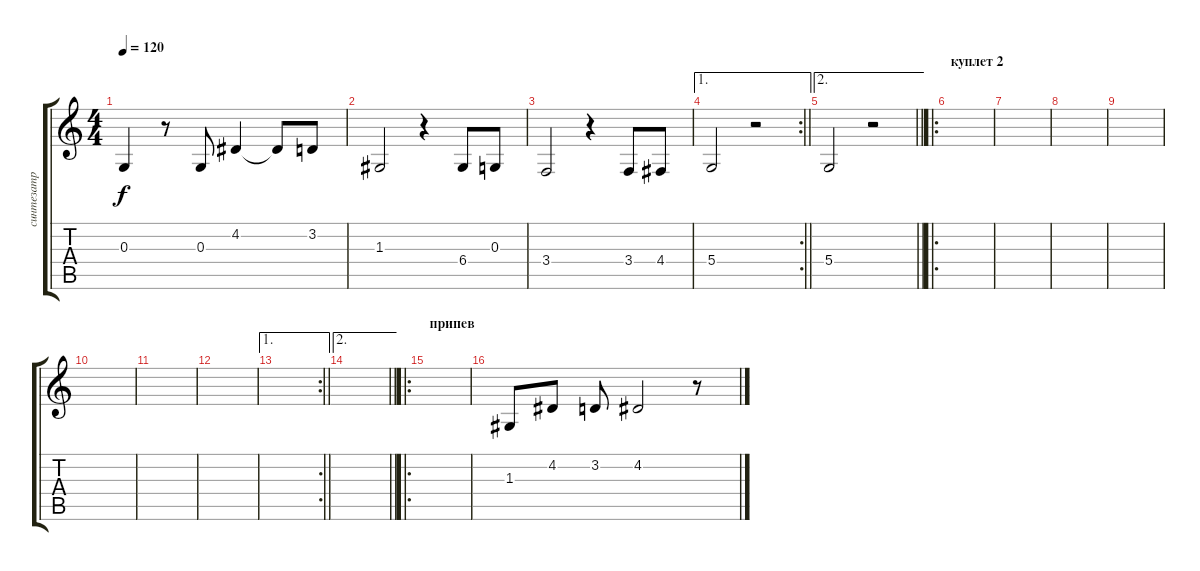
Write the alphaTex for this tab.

\track ("синтезатр" "синтезатр") {instrument drawbarorgan}
\staff {score tabs}
\tuning (E4 B3 G3 D3 A2 E2) {hide}
\ts (4 4)
\tempo 120
\clef g2
\ks c
0.3.4{dy f} r.8 0.3.8 4.2.4 4.2{t}.8 3.2.8 |
1.3.2 r.4 6.4.8 0.3.8 |
3.4.2 r.4 3.4.8 4.4.8 |
\ae 1
\rc 2
\barLineRight lightlight
5.4.2 r.2 |
\ae 2
\barLineRight lightlight
5.4.2 r.2 |
\ro
\section ("" "куплет 2")
|
|
|
|
|
|
|
\ae 1
\rc 2
\barLineRight lightlight
|
\ae 2
\barLineRight lightlight
|
\ro
\section ("" "припев")
|
1.3.8 4.2.8 3.2.8 4.2.2 r.8
